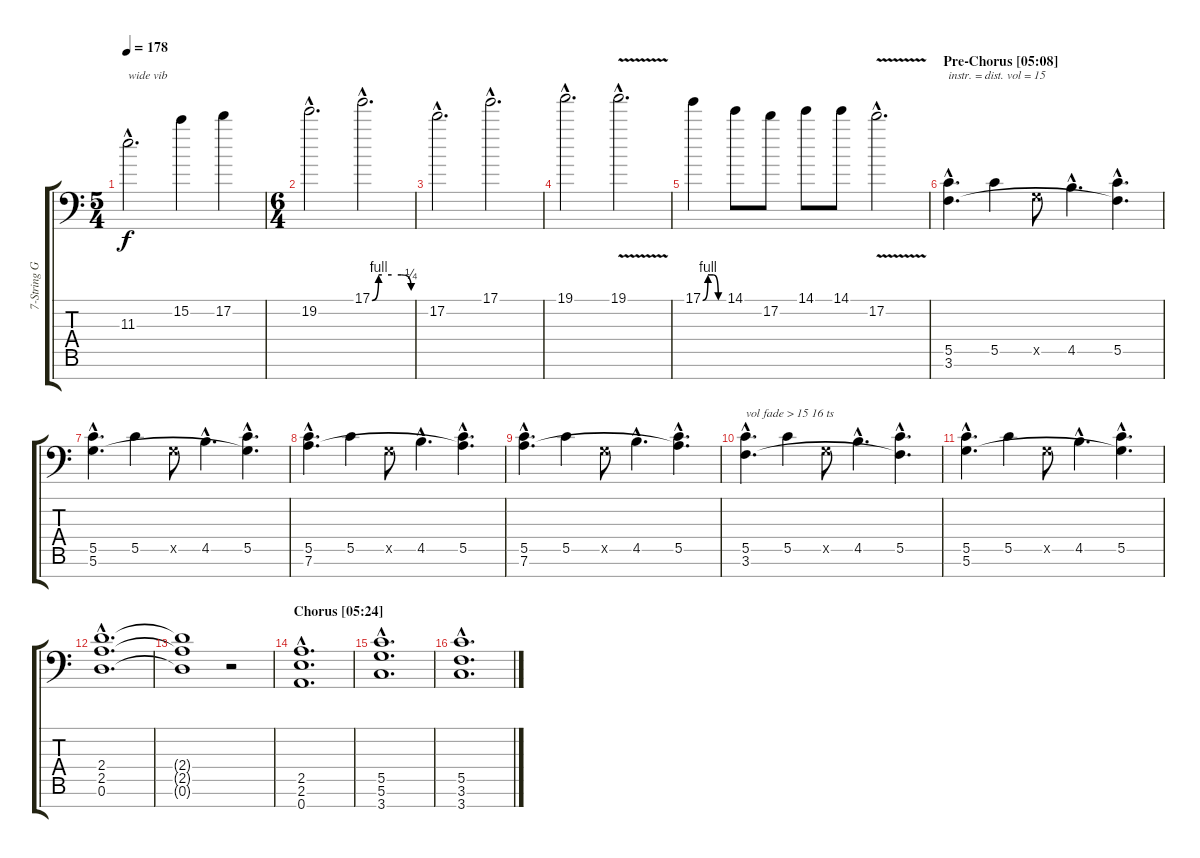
\track ("7-String Guitar" "7-String G") {instrument distortionguitar}
\staff {score tabs}
\tuning (D4 A3 F3 C3 G2 D2 A1) {hide}
\ts (5 4)
\tempo 178
\clef f4
\ks c
11.3{hac t}.2{d txt "wide vib" dy f} 15.2.4 17.2.4 |
\ts (6 4)
\section ("" "")
19.2{hac}.2{d} 17.1{be (custom 0 0 10 4 15 4 30 4 45 4 60 1) hac}.2{d} |
17.2{hac}.2{d} 17.1{hac}.2{d} |
19.1{hac}.2{d} 19.1{v hac}.2{d} |
17.1{be (custom 0 0 15 4 30 4 45 0 60 0)}.4 14.1.8 17.2.8 14.1.8 14.1.8 17.2{v hac}.2{d} |
\section ("" "Pre-Chorus [05:08]")
(5.5{hac} 3.6{hac}).4{d txt "instr. = dist. vol = 15" volume 15 instrument distortionguitar} 5.5.4 0.5{x}.8 4.5{hac}.4{d} (5.5{hac} 3.6{hac t}).4{d} |
(5.5{hac} 5.6{hac}).4{d} 5.5.4 0.5{x}.8 4.5{hac}.4{d} (5.5{hac} 5.6{hac t}).4{d} |
(5.5{hac} 7.6{hac}).4{d} 5.5.4 0.5{x}.8 4.5{hac}.4{d} (5.5{hac} 7.6{hac t}).4{d} |
(5.5{hac} 7.6{hac}).4{d} 5.5.4 0.5{x}.8 4.5{hac}.4{d} (5.5{hac} 7.6{hac t}).4{d} |
(5.5{hac} 3.6{hac}).4{d txt "vol fade > 15 16 ts" volume 16} 5.5.4 0.5{x}.8 4.5{hac}.4{d} (5.5{hac} 3.6{hac t}).4{d} |
(5.5{hac} 5.6{hac}).4{d} 5.5.4 0.5{x}.8 4.5{hac}.4{d} (5.5{hac} 5.6{hac t}).4{d} |
(2.4{hac} 2.5{hac} 0.6{hac}).1{d} |
(2.4{t} 2.5{t} 0.6{t}).1 r.2 |
\section ("" "Chorus [05:24]")
(2.5{hac} 2.6{hac} 0.7{hac}).1{d volume 14} |
(5.5{hac} 5.6{hac} 3.7{hac}).1{d} |
(5.5{hac} 3.6{hac} 3.7{hac}).1{d}
